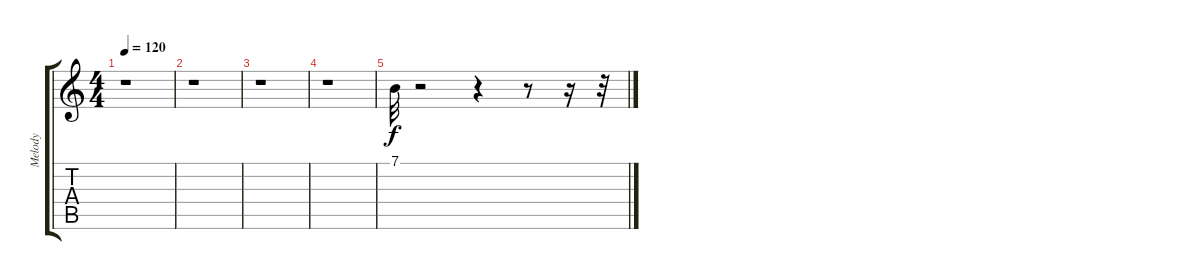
\track ("Melody " "Melody ") {instrument vibraphone}
\staff {score tabs}
\tuning (E4 B3 G3 D3 A2 E2) {hide}
\ts (4 4)
\tempo 120
\clef g2
\ks c
r.1{dy f} |
r.1 |
r.1 |
r.1 |
7.1.32{volume 0} r.2 r.4 r.8 r.16 r.32
